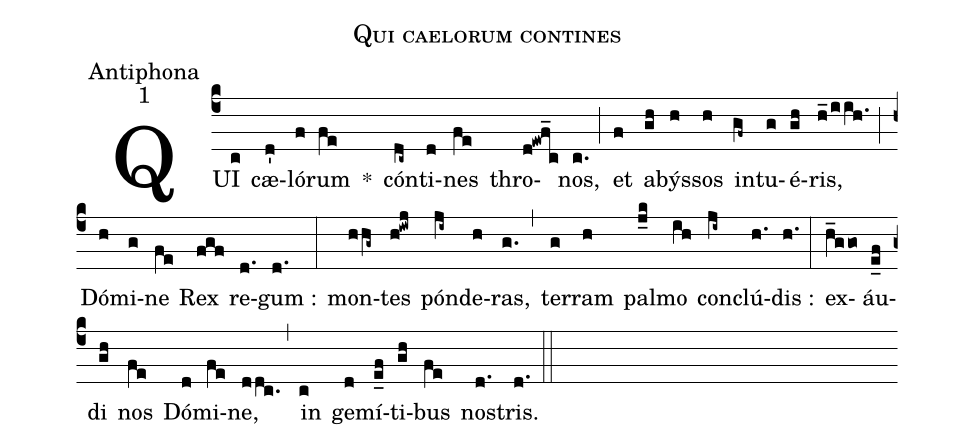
name:Qui caelorum contines;
office-part:Antiphona;
mode:1;
%%
(c4) QUI(c) cæ(d')ló(f)rum(fe) *() cón(dc~)ti(d)nes(fe) thro(d!ewf_c)nos,(c.) (;) et(f) a(gh)býs(h)sos(h) in(gf~)tu(g)é(gh)ris,(h_/iih.) (;) Dó(h)mi(g)ne(fe) Rex(fgf) re(d.)gum :(d.) (:) mon(hhg~)tes(h!iwj) pón(ji~)de(h)ras,(g.) (,) ter(g)ram(h) pal(j_k)mo(ih) con(ji~)clú(h.)dis :(h.) (:) ex(h_ggo)áu(e_f)di(gh) nos(fe) Dó(d)mi(fe)ne,(ddc.) (,) in(c) ge(d)mí(e_f)ti(gh)bus(fe) no(d.)stris.(d.) (::)
